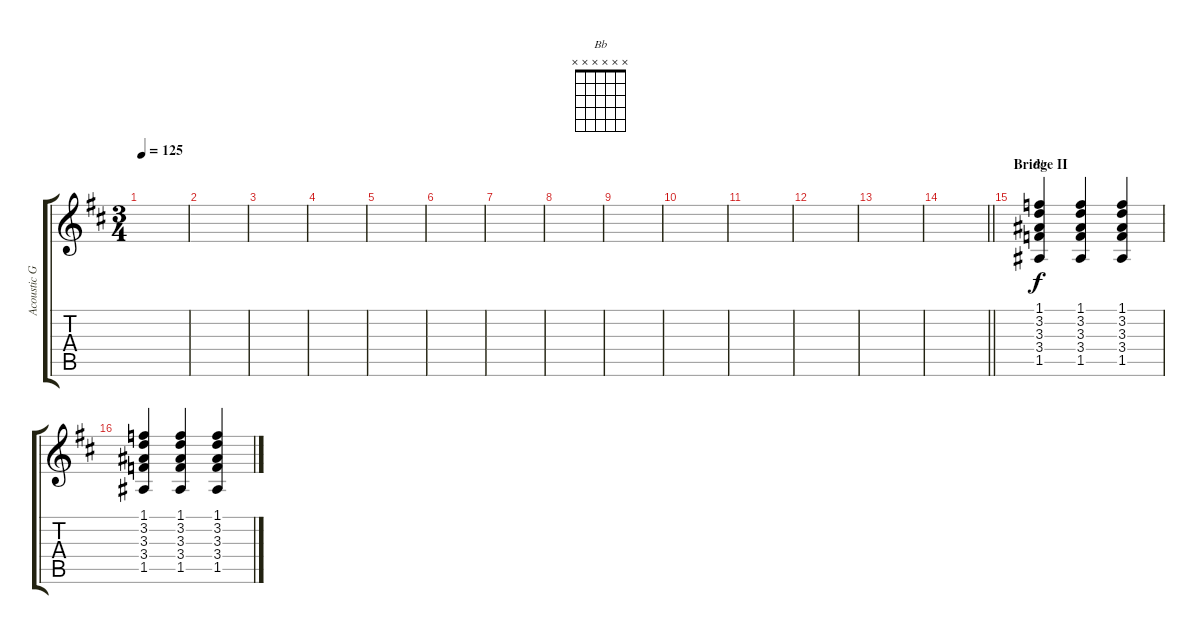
\track ("Acoustic Guitar" "Acoustic G") {instrument acousticguitarsteel}
\staff {score tabs}
\tuning (E4 B3 G3 D3 A2 E2) {hide}
\chord ("Bb" x x x x x x)
\ts (3 4)
\tempo 125
\clef g2
\ks d
|
|
|
|
|
|
|
|
|
|
|
|
|
\barLineRight lightlight
|
\section ("" "Bridge II")
(1.1 3.2 3.3 3.4 1.5).4{ch "Bb"} (1.1 3.2 3.3 3.4 1.5).4 (1.1 3.2 3.3 3.4 1.5).4 |
(1.1 3.2 3.3 3.4 1.5).4 (1.1 3.2 3.3 3.4 1.5).4 (1.1 3.2 3.3 3.4 1.5).4
